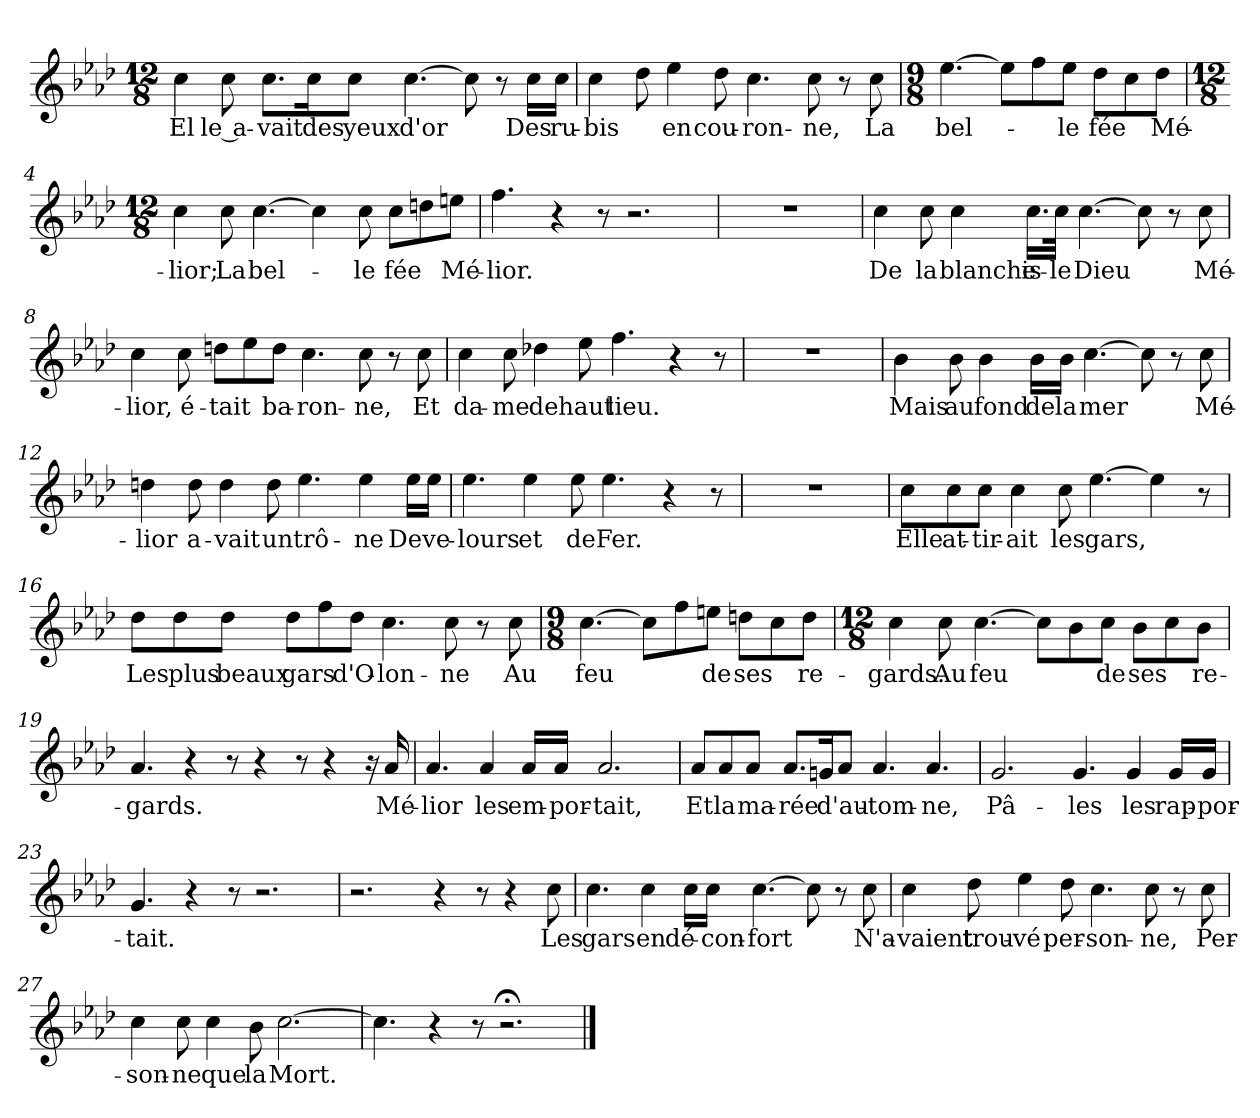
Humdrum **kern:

**kern	**text
*part1	*part1
*staff1	*staff1
*clefG2	*
*k[b-e-a-d-]	*
*M12/8	*
=1	=1
!	!LO:LY:b
4cc\	El
!	!LO:LY:b
8cc\	-le a-
!	!LO:LY:b
8.cc\L	-vait
!	!LO:LY:b
16cc\K	des
!	!LO:LY:b
8cc\J	yeux
!	!LO:LY:b
[4.cc\	d'or
8cc\]	.
8r	.
!	!LO:LY:b
16cc\LL	Des
!	!LO:LY:b
16cc\JJ	ru-
=2	=2
!	!LO:LY:b
4cc\	-bis
8dd-\	.
!	!LO:LY:b
4ee-\	en
!	!LO:LY:b
8dd-\	cou-
!	!LO:LY:b
4.cc\	-ron-
!	!LO:LY:b
8cc\	-ne,
8r	.
!	!LO:LY:b
8cc\	La
=3	=3
*M9/8	*
!	!LO:LY:b
[4.ee-\	bel-
8ee-\L]	.
8ff\	.
!	!LO:LY:b
8ee-\J	-le
!	!LO:LY:b
8dd-\L	fée
8cc\	.
!	!LO:LY:b
8dd-\J	Mé-
=4	=4
*M12/8	*
!	!LO:LY:b
4cc\	-lior;
!	!LO:LY:b
8cc\	La
!	!LO:LY:b
[4.cc\	bel-
4cc\]	.
!	!LO:LY:b
8cc\	-le
!	!LO:LY:b
8cc\L	fée
8ddn\	.
!	!LO:LY:b
8een\J	Mé-
!!LO:LB:g=z
=5	=5
!	!LO:LY:b
4.ff\	-lior.
4r	.
8r	.
2.r	.
=6	=6
1.r	.
=7	=7
!	!LO:LY:b
4cc\	De
!	!LO:LY:b
8cc\	la
!	!LO:LY:b
4cc\	blanche
!	!LO:LY:b
16.cc\LL	is-
!	!LO:LY:b
32cc\JJk	-le
!	!LO:LY:b
[4.cc\	Dieu
8cc\]	.
8r	.
!	!LO:LY:b
8cc\	Mé-
=8	=8
!	!LO:LY:b
4cc\	-lior,
!	!LO:LY:b
8cc\	é-
!	!LO:LY:b
8ddn\L	-tait
8ee-\	.
!	!LO:LY:b
8dd\J	ba-
!	!LO:LY:b
4.cc\	-ron-
!	!LO:LY:b
8cc\	-ne,
8r	.
!	!LO:LY:b
8cc\	Et
=9	=9
!	!LO:LY:b
4cc\	da-
!	!LO:LY:b
8cc\	-me
!	!LO:LY:b
4dd-X\	de
!	!LO:LY:b
8ee-\	haut
!	!LO:LY:b
4.ff\	lieu.
4r	.
8r	.
=10	=10
1.r	.
!!LO:LB:g=z
=11	=11
!	!LO:LY:b
4b-\	Mais
!	!LO:LY:b
8b-\	au
!	!LO:LY:b
4b-\	fond
!	!LO:LY:b
16b-\LL	de
!	!LO:LY:b
16b-\JJ	la
!	!LO:LY:b
[4.cc\	mer
8cc\]	.
8r	.
!	!LO:LY:b
8cc\	Mé-
=12	=12
!	!LO:LY:b
4ddn\	-lior
!	!LO:LY:b
8dd\	a-
!	!LO:LY:b
4dd\	-vait
!	!LO:LY:b
8dd\	un
!	!LO:LY:b
4.ee-\	trô-
!	!LO:LY:b
4ee-\	-ne
!	!LO:LY:b
16ee-\LL	De
!	!LO:LY:b
16ee-\JJ	ve-
=13	=13
!	!LO:LY:b
4.ee-\	-lours
!	!LO:LY:b
4ee-\	et
!	!LO:LY:b
8ee-\	de
!	!LO:LY:b
4.ee-\	Fer.
4r	.
8r	.
=14	=14
1.r	.
=15	=15
!	!LO:LY:b
8cc\L	Elle
!	!LO:LY:b
8cc\	at-
!	!LO:LY:b
8cc\J	-tir-
!	!LO:LY:b
4cc\	-ait
!	!LO:LY:b
8cc\	les
!	!LO:LY:b
[4.ee-\	gars,
4ee-\]	.
8r	.
!!LO:LB:g=z
=16	=16
!	!LO:LY:b
8dd-\L	Les
!	!LO:LY:b
8dd-\	plus
!	!LO:LY:b
8dd-\J	beaux
!	!LO:LY:b
8dd-\L	gars
8ff\	.
!	!LO:LY:b
8dd-\J	d'O-
!	!LO:LY:b
4.cc\	-lon-
!	!LO:LY:b
8cc\	-ne
8r	.
!	!LO:LY:b
8cc\	Au
=17	=17
*M9/8	*
!	!LO:LY:b
[4.cc\	feu
8cc\L]	.
8ff\	.
!	!LO:LY:b
8een\J	de
!	!LO:LY:b
8ddn\L	ses
8cc\	.
!	!LO:LY:b
8dd\J	re-
=18	=18
*M12/8	*
!	!LO:LY:b
4cc\	-gards.
!	!LO:LY:b
8cc\	Au
!	!LO:LY:b
[4.cc\	feu
8cc\L]	.
8b-\	.
!	!LO:LY:b
8cc\J	de
!	!LO:LY:b
8b-\L	ses
8cc\	.
!	!LO:LY:b
8b-\J	re-
=19	=19
!	!LO:LY:b
4.a-/	-gards.
4r	.
8r	.
4r	.
8r	.
4r	.
16r	.
!	!LO:LY:b
16a-/	Mé-
!!LO:LB:g=z
=20	=20
!	!LO:LY:b
4.a-/	-lior
!	!LO:LY:b
4a-/	les
!	!LO:LY:b
16a-/LL	em-
!	!LO:LY:b
16a-/JJ	-por-
!	!LO:LY:b
2.a-/	-tait,
=21	=21
!	!LO:LY:b
8a-/L	Et
!	!LO:LY:b
8a-/	la
!	!LO:LY:b
8a-/J	ma-
!	!LO:LY:b
8.a-/L	-rée
16gn/K	.
!	!LO:LY:b
8a-/J	d'au-
!	!LO:LY:b
4.a-/	-tom-
!	!LO:LY:b
4.a-/	-ne,
=22	=22
!	!LO:LY:b
2.g/	Pâ-
!	!LO:LY:b
4.g/	-les
!	!LO:LY:b
4g/	les
!	!LO:LY:b
16g/LL	rap-
!	!LO:LY:b
16g/JJ	-por-
=23	=23
!	!LO:LY:b
4.g/	-tait.
4r	.
8r	.
2.r	.
=24	=24
2.r	.
4r	.
8r	.
4r	.
!	!LO:LY:b
8cc\	Les
!!LO:LB:g=z
=25	=25
!	!LO:LY:b
4.cc\	gars
!	!LO:LY:b
4cc\	en
!	!LO:LY:b
16cc\LL	dé-
!	!LO:LY:b
16cc\JJ	-con-
!	!LO:LY:b
[4.cc\	-fort
8cc\]	.
8r	.
!	!LO:LY:b
8cc\	N'a-
=26	=26
!	!LO:LY:b
4cc\	-vaient
!	!LO:LY:b
8dd-\	trou-
!	!LO:LY:b
4ee-\	-vé
!	!LO:LY:b
8dd-\	per-
!	!LO:LY:b
4.cc\	-son-
!	!LO:LY:b
8cc\	-ne,
8r	.
!	!LO:LY:b
8cc\	Per-
=27	=27
!	!LO:LY:b
4cc\	-son-
!	!LO:LY:b
8cc\	-ne
!	!LO:LY:b
4cc\	que
!	!LO:LY:b
8b-\	la
!	!LO:LY:b
[2.cc\	Mort.
=28	=28
4.cc\]	.
4r	.
8r	.
2.r;<	.
==	==
*-	*-
